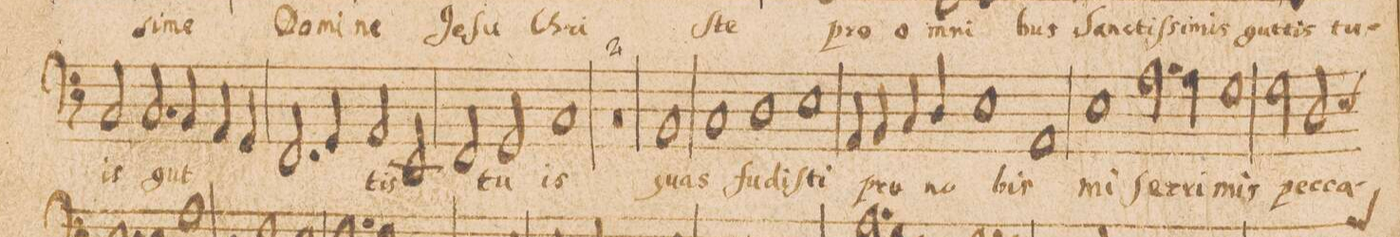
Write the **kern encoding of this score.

**kern	**text
*I"BASVS.	*
*clefF4	*
*k[]	*
*met(C|)	*
*M2/1	*
2C/	-is
2.C/	gut-
=28-	=28-
4BB/	.
4AA/	.
4GG/	.
2.FF/	.
4GG/	.
=29-	=29-
2AA/	-tis
2EE/	.
2FF/	tu-
2GG/	.
=30-	=30-
1C	-is
0rC	.
=31-	=31-
1BB	quas
=32-	=32-
1C	fu-
1D	-diſ-
=33-	=33-
1E	-ti
4AA/	pro
4BB/	.
4C/	.
4D/	.
=34-	=34-
1E	no-
1AA	-bis
=35-	=35-
1E	mi-
2.A\	-ſer-
4A\	ri-
=36-	=36-
1G	-mis
2G\	pec-
*custos:E	*
2D/	-ca-
=37-	=37-
*-	*-
